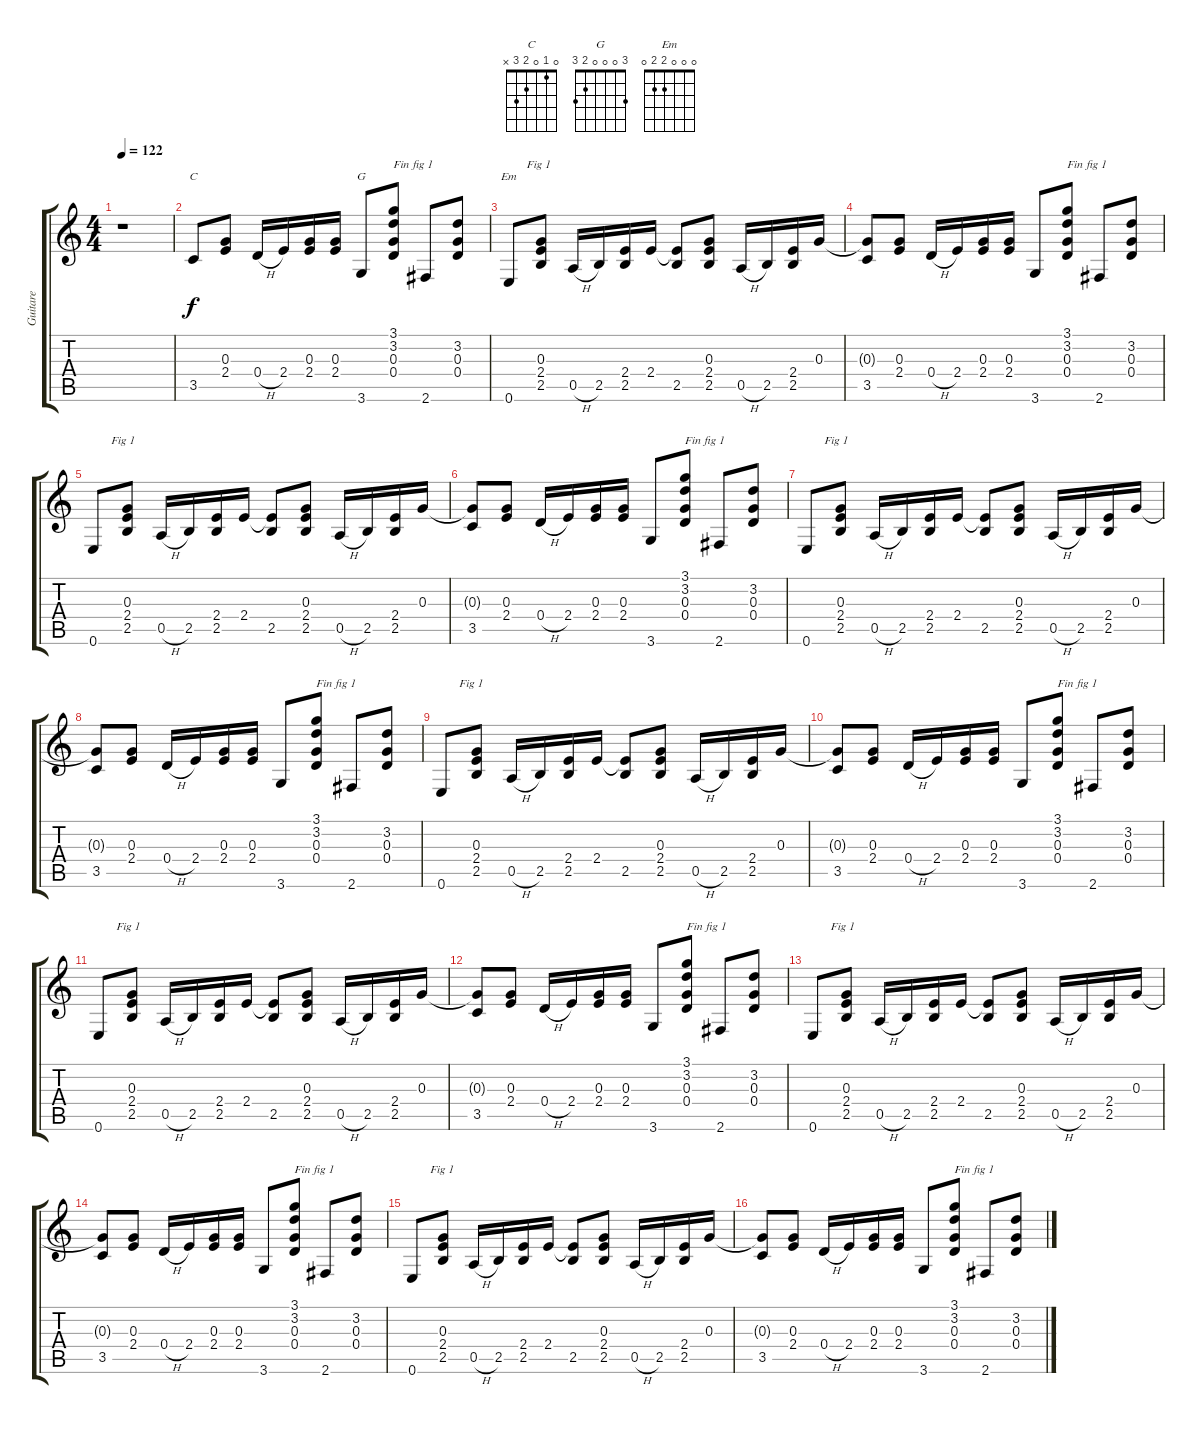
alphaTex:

\track ("Guitare" "Guitare") {instrument acousticguitarnylon}
\staff {score tabs}
\tuning (E4 B3 G3 D3 A2 E2) {hide}
\chord ("C" 0 1 0 2 3 x)
\chord ("G" 3 0 0 0 2 3)
\chord ("Em" 0 0 0 2 2 0)
\ts (4 4)
\tempo 122
\clef g2
\ks c
r.1{dy f instrument acousticguitarnylon} |
3.5.8{ch "C"} (0.3 2.4).8 0.4{h}.16 2.4.16 (0.3 2.4).16 (0.3 2.4).16 3.6.8{ch "G"} (3.1 3.2 0.3 0.4).8{txt "Fin fig 1"} 2.6.8 (3.2 0.3 0.4).8 |
0.6.8{ch "Em" txt "      Fig 1"} (0.3 2.4 2.5).8 0.5{h}.16 2.5.16 (2.4 2.5).16 2.4.16 (2.4{t} 2.5).8 (0.3 2.4 2.5).8 0.5{h}.16 2.5.16 (2.4 2.5).16 0.3.16 |
(0.3{t} 3.5).8 (0.3 2.4).8 0.4{h}.16 2.4.16 (0.3 2.4).16 (0.3 2.4).16 3.6.8 (3.1 3.2 0.3 0.4).8{txt "Fin fig 1"} 2.6.8 (3.2 0.3 0.4).8 |
0.6.8{txt "      Fig 1"} (0.3 2.4 2.5).8 0.5{h}.16 2.5.16 (2.4 2.5).16 2.4.16 (2.4{t} 2.5).8 (0.3 2.4 2.5).8 0.5{h}.16 2.5.16 (2.4 2.5).16 0.3.16 |
(0.3{t} 3.5).8 (0.3 2.4).8 0.4{h}.16 2.4.16 (0.3 2.4).16 (0.3 2.4).16 3.6.8 (3.1 3.2 0.3 0.4).8{txt "Fin fig 1"} 2.6.8 (3.2 0.3 0.4).8 |
0.6.8{txt "      Fig 1"} (0.3 2.4 2.5).8 0.5{h}.16 2.5.16 (2.4 2.5).16 2.4.16 (2.4{t} 2.5).8 (0.3 2.4 2.5).8 0.5{h}.16 2.5.16 (2.4 2.5).16 0.3.16 |
(0.3{t} 3.5).8 (0.3 2.4).8 0.4{h}.16 2.4.16 (0.3 2.4).16 (0.3 2.4).16 3.6.8 (3.1 3.2 0.3 0.4).8{txt "Fin fig 1"} 2.6.8 (3.2 0.3 0.4).8 |
0.6.8{txt "      Fig 1"} (0.3 2.4 2.5).8 0.5{h}.16 2.5.16 (2.4 2.5).16 2.4.16 (2.4{t} 2.5).8 (0.3 2.4 2.5).8 0.5{h}.16 2.5.16 (2.4 2.5).16 0.3.16 |
(0.3{t} 3.5).8 (0.3 2.4).8 0.4{h}.16 2.4.16 (0.3 2.4).16 (0.3 2.4).16 3.6.8 (3.1 3.2 0.3 0.4).8{txt "Fin fig 1"} 2.6.8 (3.2 0.3 0.4).8 |
0.6.8{txt "      Fig 1"} (0.3 2.4 2.5).8 0.5{h}.16 2.5.16 (2.4 2.5).16 2.4.16 (2.4{t} 2.5).8 (0.3 2.4 2.5).8 0.5{h}.16 2.5.16 (2.4 2.5).16 0.3.16 |
(0.3{t} 3.5).8 (0.3 2.4).8 0.4{h}.16 2.4.16 (0.3 2.4).16 (0.3 2.4).16 3.6.8 (3.1 3.2 0.3 0.4).8{txt "Fin fig 1"} 2.6.8 (3.2 0.3 0.4).8 |
0.6.8{txt "      Fig 1"} (0.3 2.4 2.5).8 0.5{h}.16 2.5.16 (2.4 2.5).16 2.4.16 (2.4{t} 2.5).8 (0.3 2.4 2.5).8 0.5{h}.16 2.5.16 (2.4 2.5).16 0.3.16 |
(0.3{t} 3.5).8 (0.3 2.4).8 0.4{h}.16 2.4.16 (0.3 2.4).16 (0.3 2.4).16 3.6.8 (3.1 3.2 0.3 0.4).8{txt "Fin fig 1"} 2.6.8 (3.2 0.3 0.4).8 |
0.6.8{txt "      Fig 1"} (0.3 2.4 2.5).8 0.5{h}.16 2.5.16 (2.4 2.5).16 2.4.16 (2.4{t} 2.5).8 (0.3 2.4 2.5).8 0.5{h}.16 2.5.16 (2.4 2.5).16 0.3.16 |
(0.3{t} 3.5).8 (0.3 2.4).8 0.4{h}.16 2.4.16 (0.3 2.4).16 (0.3 2.4).16 3.6.8 (3.1 3.2 0.3 0.4).8{txt "Fin fig 1"} 2.6.8 (3.2 0.3 0.4).8
